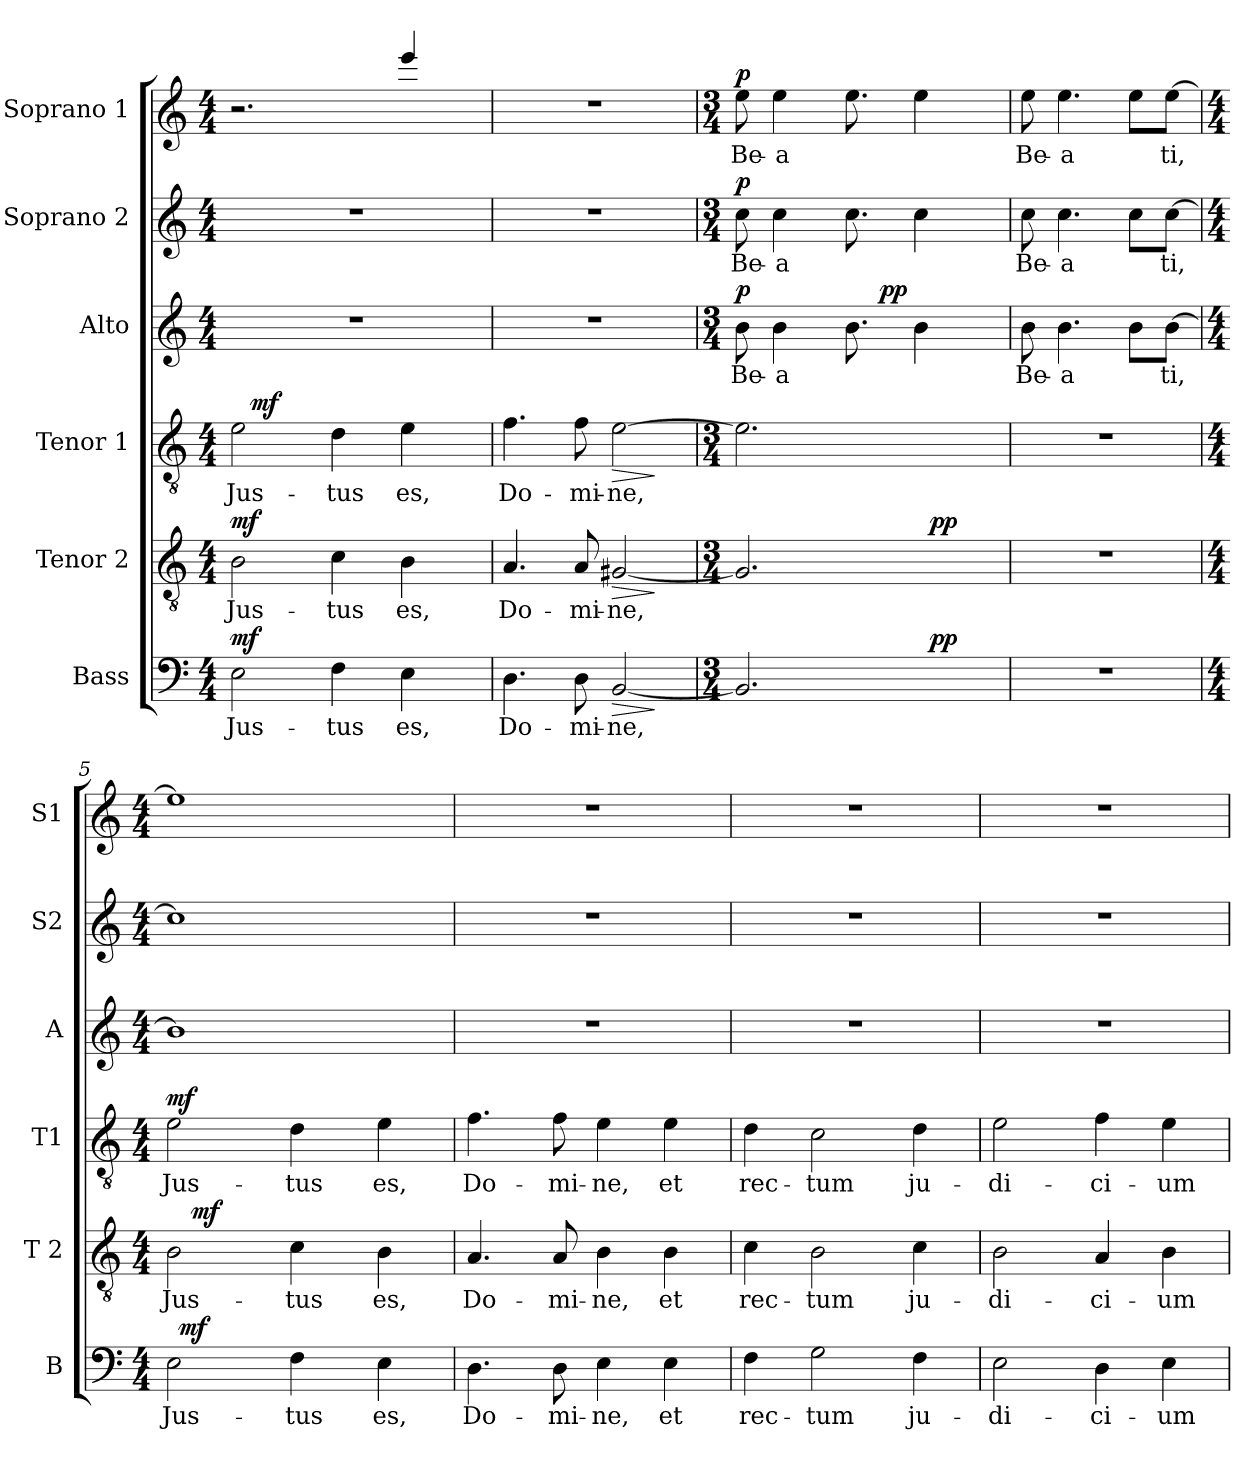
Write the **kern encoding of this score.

**kern	**text	**dynam	**kern	**text	**dynam	**kern	**text	**dynam	**kern	**text	**dynam	**kern	**text	**dynam	**kern	**text	**dynam
*part6	*part6	*part6	*part5	*part5	*part5	*part4	*part4	*part4	*part3	*part3	*part3	*part2	*part2	*part2	*part1	*part1	*part1
*staff6	*staff6	*staff6	*staff5	*staff5	*staff5	*staff4	*staff4	*staff4	*staff3	*staff3	*staff3	*staff2	*staff2	*staff2	*staff1	*staff1	*staff1
*I"Bass	*	*	*I"Tenor 2	*	*	*I"Tenor 1	*	*	*I"Alto	*	*	*I"Soprano 2	*	*	*I"Soprano 1	*	*
*I'B	*	*	*I'T 2	*	*	*I'T1	*	*	*I'A	*	*	*I'S2	*	*	*I'S1	*	*
!!LO:PB:g=z
*stria5	*	*	*stria5	*	*	*stria5	*	*	*stria5	*	*	*stria5	*	*	*stria5	*	*
*clefF4	*	*	*clefGv2	*	*	*clefGv2	*	*	*clefG2	*	*	*clefG2	*	*	*clefG2	*	*
*k[]	*	*	*k[]	*	*	*k[]	*	*	*k[]	*	*	*k[]	*	*	*k[]	*	*
*C:	*	*	*C:	*	*	*C:	*	*	*C:	*	*	*C:	*	*	*C:	*	*
*M4/4	*	*	*M4/4	*	*	*M4/4	*	*	*M4/4	*	*	*M4/4	*	*	*M4/4	*	*
=1	=1	=1	=1	=1	=1	=1	=1	=1	=1	=1	=1	=1	=1	=1	=1	=1	=1
!	!LO:LY:b:cj	!LO:DY:a	!	!LO:LY:b:cj	!LO:DY:a	!	!LO:LY:b:cj	!	!	!	!	!	!	!	!	!	!
*	*	*	*	*	*	*^	*	*	*	*	*	*	*	*	*	*	*
2E\	Jus-	mf	2B\	Jus-	mf	2e\	32.ryy	Jus-	.	1r	.	.	1r	.	.	2.r	.	.
!	!	!	!	!	!	!	!	!	!LO:DY:a	!	!	!	!	!	!	!	!	!
.	.	.	.	.	.	.	2ryy	.	mf	.	.	.	.	.	.	.	.	.
!	!LO:LY:b:cj	!	!	!LO:LY:b:cj	!	!	!	!LO:LY:b:cj	!	!	!	!	!	!	!	!	!	!
4F\	-tus	.	4c\	-tus	.	4d\	.	-tus	.	.	.	.	.	.	.	.	.	.
.	.	.	.	.	.	.	4ryy	.	.	.	.	.	.	.	.	.	.	.
!	!LO:LY:b:cj	!	!	!LO:LY:b:cj	!	!	!	!LO:LY:b:cj	!	!	!	!	!	!	!	!	!LO:LY:b:cj	!
4E\	es,	.	4B\	es,	.	4e\	.	es,	.	.	.	.	.	.	.	4eee/	.	.
.	.	.	.	.	.	.	8ryy	.	.	.	.	.	.	.	.	.	.	.
.	.	.	.	.	.	.	16ryy	.	.	.	.	.	.	.	.	.	.	.
.	.	.	.	.	.	.	64ryy	.	.	.	.	.	.	.	.	.	.	.
=2	=2	=2	=2	=2	=2	=2	=2	=2	=2	=2	=2	=2	=2	=2	=2	=2	=2	=2
!	!LO:LY:b:cj	!	!	!LO:LY:b:cj	!	!	!	!LO:LY:b:cj	!	!	!	!	!	!	!	!	!	!
*	*	*	*	*	*	*v	*v	*	*	*	*	*	*	*	*	*	*	*
4.D\	Do-	.	4.A/	Do-	.	4.f\	Do-	.	1r	.	.	1r	.	.	1r	.	.
!	!LO:LY:b:cj	!	!	!LO:LY:b:cj	!	!	!LO:LY:b:cj	!	!	!	!	!	!	!	!	!	!
8D\	-mi-	.	8A/	-mi-	.	8f\	-mi-	.	.	.	.	.	.	.	.	.	.
!	!LO:LY:b:cj	!LO:HP:b	!	!LO:LY:b:cj	!LO:HP:b	!	!LO:LY:b:cj	!LO:HP:b	!	!	!	!	!	!	!	!	!
[<2BB/	-ne,	>	[<2G#X/	-ne,	>	[>2e\	-ne,	>	.	.	.	.	.	.	.	.	.
.	.	]	.	.	]	.	.	]	.	.	.	.	.	.	.	.	.
=3	=3	=3	=3	=3	=3	=3	=3	=3	=3	=3	=3	=3	=3	=3	=3	=3	=3
*M3/4	*	*	*M3/4	*	*	*M3/4	*	*	*M3/4	*	*	*M3/4	*	*	*M3/4	*	*
!	!LO:LY:b:cj	!	!	!LO:LY:b:cj	!	!	!LO:LY:b:cj	!	!	!LO:LY:b:cj	!LO:DY:a	!	!LO:LY:b:cj	!LO:DY:a	!	!LO:LY:b:cj	!LO:DY:a
*^	*	*	*^	*	*	*	*	*	*^	*	*	*	*	*	*	*	*
2.BB/]	2ryy	.	.	2.G#/]	2ryy	.	.	2.e\]	.	.	8b\	4ryy	Be-	p	8cc\	Be-	p	8ee\	Be-	p
!	!	!	!	!	!	!	!	!	!	!	!	!	!LO:LY:b:cj	!	!	!LO:LY:b:cj	!	!	!LO:LY:b:cj	!
.	.	.	.	.	.	.	.	.	.	.	4b\	.	-a-	.	4cc\	-a-	.	4ee\	-a-	.
.	.	.	.	.	.	.	.	.	.	.	.	8...ryy	.	.	.	.	.	.	.	.
.	.	.	.	.	.	.	.	.	.	.	8.b\	.	.	.	8.cc\	.	.	8.ee\	.	.
!	!	!	!	!	!	!	!	!	!	!	!	!	!	!LO:DY:b	!	!	!	!	!	!
.	.	.	.	.	.	.	.	.	.	.	.	4ryy	.	pp	.	.	.	.	.	.
.	16.ryy	.	.	.	16.ryy	.	.	.	.	.	.	.	.	.	.	.	.	.	.	.
!	!	!	!	!	!	!	!	!	!	!	!	!	!LO:LY:b:cj	!	!	!LO:LY:b:cj	!	!	!LO:LY:b:cj	!
.	.	.	.	.	.	.	.	.	.	.	4b\	.	-	.	4cc\	-	.	4ee\	-	.
!	!	!	!LO:DY:a	!	!	!	!LO:DY:a	!	!	!	!	!	!	!	!	!	!	!	!	!
.	8..ryy	.	pp	.	8..ryy	.	pp	.	.	.	.	.	.	.	.	.	.	.	.	.
.	.	.	.	.	.	.	.	.	.	.	.	16ryy	.	.	.	.	.	.	.	.
16ryy	.	.	.	16ryy	.	.	.	16ryy	.	.	.	.	.	.	.	.	.	.	.	.
.	.	.	.	.	.	.	.	.	.	.	.	64ryy	.	.	.	.	.	.	.	.
=4	=4	=4	=4	=4	=4	=4	=4	=4	=4	=4	=4	=4	=4	=4	=4	=4	=4	=4	=4	=4
!	!	!	!	!	!	!	!	!	!	!	!	!	!LO:LY:b:cj	!	!	!LO:LY:b:cj	!	!	!LO:LY:b:cj	!
*v	*v	*	*	*	*	*	*	*	*	*	*v	*v	*	*	*	*	*	*	*	*
*	*	*	*v	*v	*	*	*	*	*	*	*	*	*	*	*	*	*	*
2.r	.	.	2.r	.	.	2.r	.	.	8b\	Be-	.	8cc\	Be-	.	8ee\	Be-	.
!	!	!	!	!	!	!	!	!	!	!LO:LY:b:cj	!	!	!LO:LY:b:cj	!	!	!LO:LY:b:cj	!
.	.	.	.	.	.	.	.	.	4.b\	-a-	.	4.cc\	-a-	.	4.ee\	-a-	.
!	!	!	!	!	!	!	!	!	!	!LO:LY:b:cj	!	!	!LO:LY:b:cj	!	!	!LO:LY:b:cj	!
.	.	.	.	.	.	.	.	.	8b\L	--	.	8cc\L	--	.	8ee\L	--	.
!	!	!	!	!	!	!	!	!	!	!LO:LY:b:cj	!	!	!LO:LY:b:cj	!	!	!LO:LY:b:cj	!
.	.	.	.	.	.	.	.	.	[>8b\J	-ti,	.	[>8cc\J	-ti,	.	[>8ee\J	-ti,	.
=5	=5	=5	=5	=5	=5	=5	=5	=5	=5	=5	=5	=5	=5	=5	=5	=5	=5
*M4/4	*	*	*M4/4	*	*	*M4/4	*	*	*M4/4	*	*	*M4/4	*	*	*M4/4	*	*
!	!LO:LY:b:cj	!	!	!LO:LY:b:cj	!	!	!LO:LY:b:cj	!LO:DY:a	!	!LO:LY:b:cj	!	!	!LO:LY:b:cj	!	!	!LO:LY:b:cj	!
*^	*	*	*^	*	*	*	*	*	*	*	*	*	*	*	*	*	*
2E\	64ryy	Jus-	.	2B\	32ryy	Jus-	.	2e\	Jus-	mf	1b]	.	.	1cc]	.	.	1ee]	.	.
!	!	!	!LO:DY:a	!	!	!	!	!	!	!	!	!	!	!	!	!	!	!	!
.	2ryy	.	mf	.	.	.	.	.	.	.	.	.	.	.	.	.	.	.	.
!	!	!	!	!	!	!	!LO:DY:a	!	!	!	!	!	!	!	!	!	!	!	!
.	.	.	.	.	2ryy	.	mf	.	.	.	.	.	.	.	.	.	.	.	.
!	!	!LO:LY:b:cj	!	!	!	!LO:LY:b:cj	!	!	!LO:LY:b:cj	!	!	!	!	!	!	!	!	!	!
4F\	.	-tus	.	4c\	.	-tus	.	4d\	-tus	.	.	.	.	.	.	.	.	.	.
.	4ryy	.	.	.	.	.	.	.	.	.	.	.	.	.	.	.	.	.	.
.	.	.	.	.	4...ryy	.	.	.	.	.	.	.	.	.	.	.	.	.	.
!	!	!LO:LY:b:cj	!	!	!	!LO:LY:b:cj	!	!	!LO:LY:b:cj	!	!	!	!	!	!	!	!	!	!
4E\	.	es,	.	4B\	.	es,	.	4e\	es,	.	.	.	.	.	.	.	.	.	.
.	8...ryy	.	.	.	.	.	.	.	.	.	.	.	.	.	.	.	.	.	.
=6	=6	=6	=6	=6	=6	=6	=6	=6	=6	=6	=6	=6	=6	=6	=6	=6	=6	=6	=6
!	!	!LO:LY:b:cj	!	!	!	!LO:LY:b:cj	!	!	!LO:LY:b:cj	!	!	!	!	!	!	!	!	!	!
*v	*v	*	*	*	*	*	*	*	*	*	*	*	*	*	*	*	*	*	*
*	*	*	*v	*v	*	*	*	*	*	*	*	*	*	*	*	*	*	*
4.D\	Do-	.	4.A/	Do-	.	4.f\	Do-	.	1r	.	.	1r	.	.	1r	.	.
!	!LO:LY:b:cj	!	!	!LO:LY:b:cj	!	!	!LO:LY:b:cj	!	!	!	!	!	!	!	!	!	!
8D\	-mi-	.	8A/	-mi-	.	8f\	-mi-	.	.	.	.	.	.	.	.	.	.
!	!LO:LY:b:cj	!	!	!LO:LY:b:cj	!	!	!LO:LY:b:cj	!	!	!	!	!	!	!	!	!	!
4E\	-ne,	.	4B\	-ne,	.	4e\	-ne,	.	.	.	.	.	.	.	.	.	.
!	!LO:LY:b:cj	!	!	!LO:LY:b:cj	!	!	!LO:LY:b:cj	!	!	!	!	!	!	!	!	!	!
4E\	et	.	4B\	et	.	4e\	et	.	.	.	.	.	.	.	.	.	.
!!LO:PB:g=z
=7	=7	=7	=7	=7	=7	=7	=7	=7	=7	=7	=7	=7	=7	=7	=7	=7	=7
!	!LO:LY:b:cj	!	!	!LO:LY:b:cj	!	!	!LO:LY:b:cj	!	!	!	!	!	!	!	!	!	!
4F\	rec-	.	4c\	rec-	.	4d\	rec-	.	1r	.	.	1r	.	.	1r	.	.
!	!LO:LY:b:cj	!	!	!LO:LY:b:cj	!	!	!LO:LY:b:cj	!	!	!	!	!	!	!	!	!	!
2G\	-tum	.	2B\	-tum	.	2c\	-tum	.	.	.	.	.	.	.	.	.	.
!	!LO:LY:b:cj	!	!	!LO:LY:b:cj	!	!	!LO:LY:b:cj	!	!	!	!	!	!	!	!	!	!
4F\	ju-	.	4c\	ju-	.	4d\	ju-	.	.	.	.	.	.	.	.	.	.
=8	=8	=8	=8	=8	=8	=8	=8	=8	=8	=8	=8	=8	=8	=8	=8	=8	=8
!	!LO:LY:b:cj	!	!	!LO:LY:b:cj	!	!	!LO:LY:b:cj	!	!	!	!	!	!	!	!	!	!
2E\	-di-	.	2B\	-di-	.	2e\	-di-	.	1r	.	.	1r	.	.	1r	.	.
!	!LO:LY:b:cj	!	!	!LO:LY:b:cj	!	!	!LO:LY:b:cj	!	!	!	!	!	!	!	!	!	!
4D\	-ci-	.	4A/	-ci-	.	4f\	-ci-	.	.	.	.	.	.	.	.	.	.
!	!LO:LY:b:cj	!	!	!LO:LY:b:cj	!	!	!LO:LY:b:cj	!	!	!	!	!	!	!	!	!	!
4E\	-um	.	4B\	-um	.	4e\	-um	.	.	.	.	.	.	.	.	.	.
=	=	=	=	=	=	=	=	=	=	=	=	=	=	=	=	=	=
*-	*-	*-	*-	*-	*-	*-	*-	*-	*-	*-	*-	*-	*-	*-	*-	*-	*-
